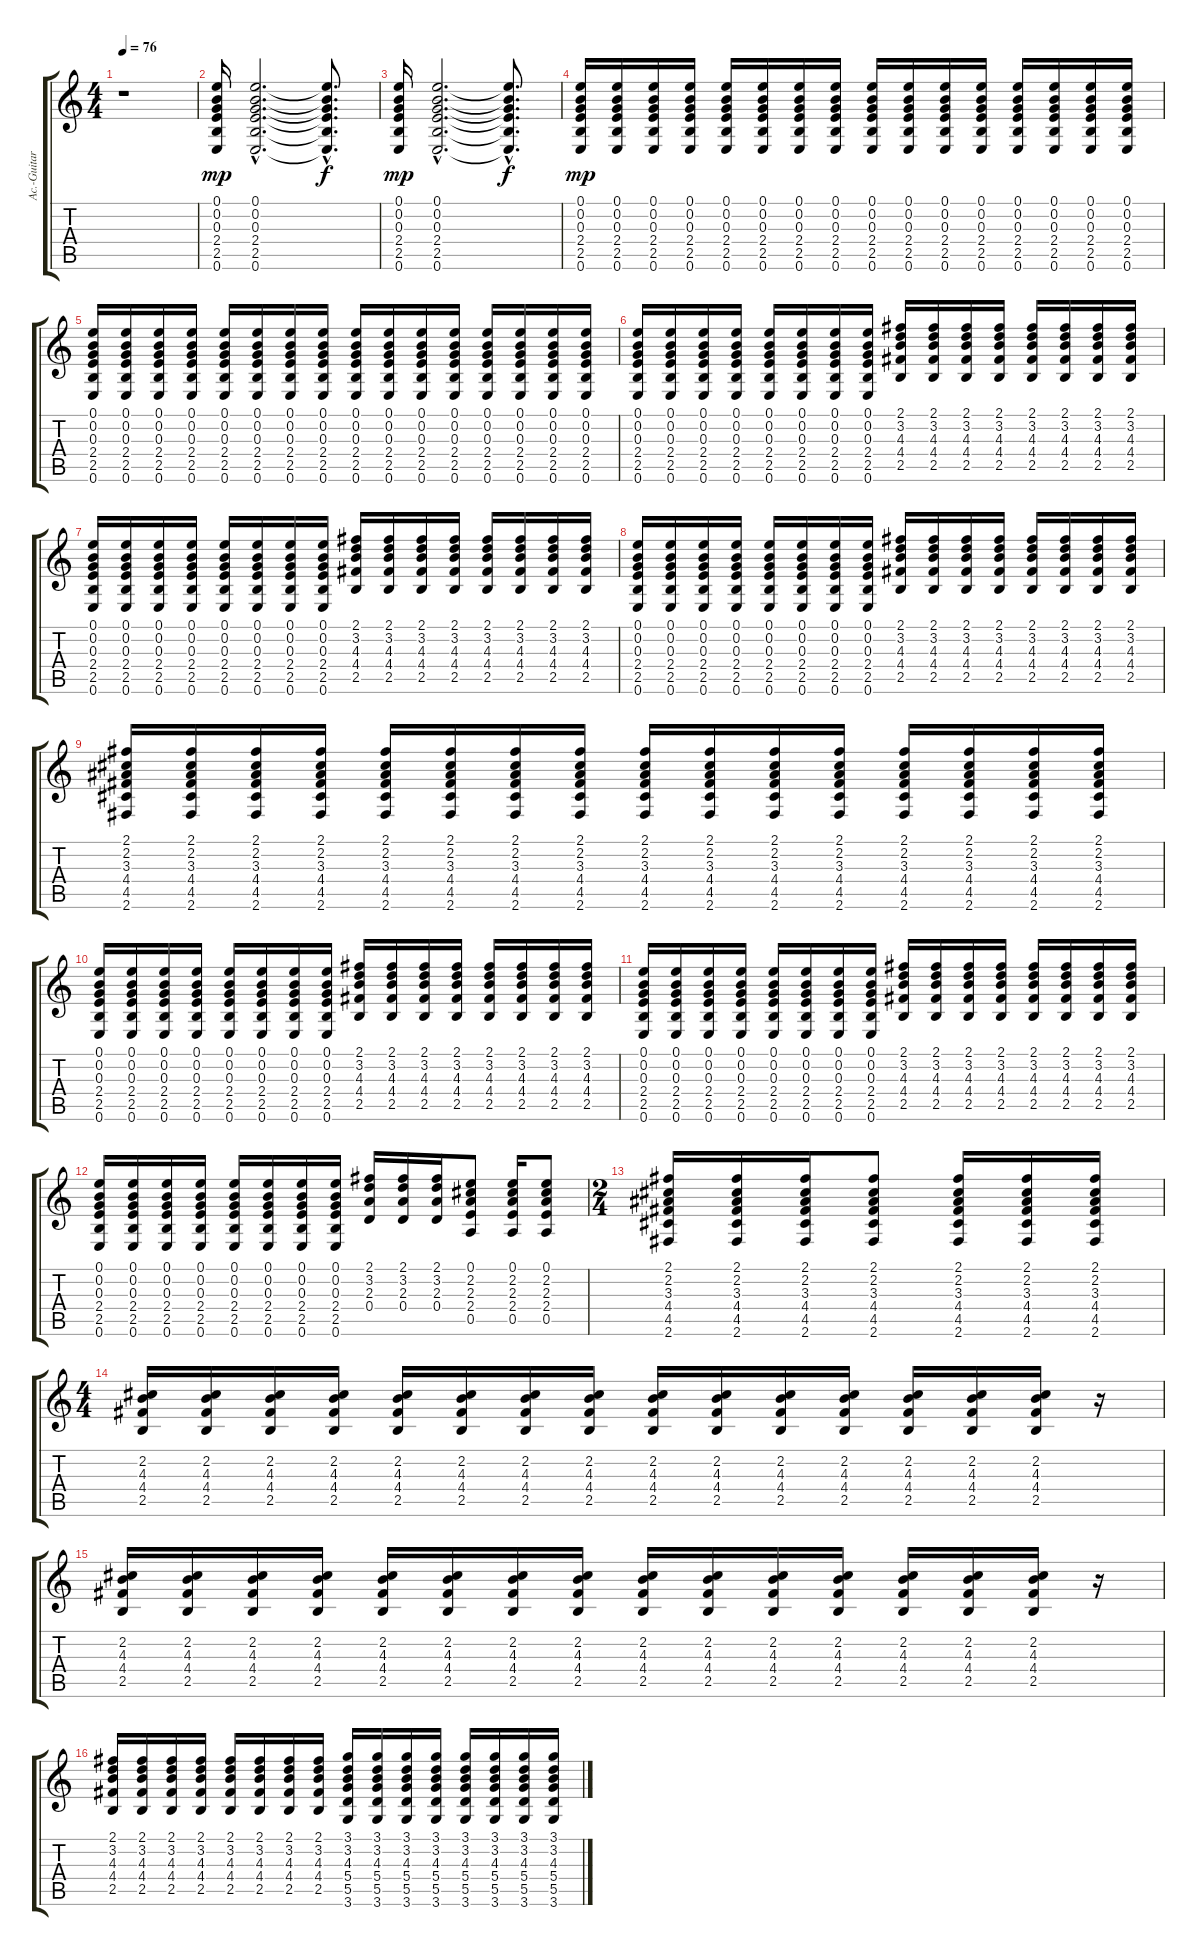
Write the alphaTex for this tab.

\track ("Ac.-Guitar 2" "Ac.-Guitar") {instrument acousticguitarsteel}
\staff {score tabs}
\tuning (E4 B3 G3 D3 A2 E2) {hide}
\ts (4 4)
\tempo 76
\clef g2
\ks c
r.1{dy mp instrument acousticguitarsteel} |
(0.1 0.2 0.3 2.4 2.5 0.6).16 (0.1{hac} 0.2{hac} 0.3{hac} 2.4{hac} 2.5{hac} 0.6{hac}).2{d} (0.1{hac t} 0.2{hac t} 0.3{hac t} 2.4{hac t} 2.5{hac t} 0.6{hac t}).8{d dy f} |
(0.1 0.2 0.3 2.4 2.5 0.6).16{dy mp} (0.1{hac} 0.2{hac} 0.3{hac} 2.4{hac} 2.5{hac} 0.6{hac}).2{d} (0.1{hac t} 0.2{hac t} 0.3{hac t} 2.4{hac t} 2.5{hac t} 0.6{hac t}).8{d dy f} |
(0.1 0.2 0.3 2.4 2.5 0.6).16{dy mp} (0.1 0.2 0.3 2.4 2.5 0.6).16 (0.1 0.2 0.3 2.4 2.5 0.6).16 (0.1 0.2 0.3 2.4 2.5 0.6).16 (0.1 0.2 0.3 2.4 2.5 0.6).16 (0.1 0.2 0.3 2.4 2.5 0.6).16 (0.1 0.2 0.3 2.4 2.5 0.6).16 (0.1 0.2 0.3 2.4 2.5 0.6).16 (0.1 0.2 0.3 2.4 2.5 0.6).16 (0.1 0.2 0.3 2.4 2.5 0.6).16 (0.1 0.2 0.3 2.4 2.5 0.6).16 (0.1 0.2 0.3 2.4 2.5 0.6).16 (0.1 0.2 0.3 2.4 2.5 0.6).16 (0.1 0.2 0.3 2.4 2.5 0.6).16 (0.1 0.2 0.3 2.4 2.5 0.6).16 (0.1 0.2 0.3 2.4 2.5 0.6).16 |
(0.1 0.2 0.3 2.4 2.5 0.6).16 (0.1 0.2 0.3 2.4 2.5 0.6).16 (0.1 0.2 0.3 2.4 2.5 0.6).16 (0.1 0.2 0.3 2.4 2.5 0.6).16 (0.1 0.2 0.3 2.4 2.5 0.6).16 (0.1 0.2 0.3 2.4 2.5 0.6).16 (0.1 0.2 0.3 2.4 2.5 0.6).16 (0.1 0.2 0.3 2.4 2.5 0.6).16 (0.1 0.2 0.3 2.4 2.5 0.6).16 (0.1 0.2 0.3 2.4 2.5 0.6).16 (0.1 0.2 0.3 2.4 2.5 0.6).16 (0.1 0.2 0.3 2.4 2.5 0.6).16 (0.1 0.2 0.3 2.4 2.5 0.6).16 (0.1 0.2 0.3 2.4 2.5 0.6).16 (0.1 0.2 0.3 2.4 2.5 0.6).16 (0.1 0.2 0.3 2.4 2.5 0.6).16 |
(0.1 0.2 0.3 2.4 2.5 0.6).16 (0.1 0.2 0.3 2.4 2.5 0.6).16 (0.1 0.2 0.3 2.4 2.5 0.6).16 (0.1 0.2 0.3 2.4 2.5 0.6).16 (0.1 0.2 0.3 2.4 2.5 0.6).16 (0.1 0.2 0.3 2.4 2.5 0.6).16 (0.1 0.2 0.3 2.4 2.5 0.6).16 (0.1 0.2 0.3 2.4 2.5 0.6).16 (2.1 3.2 4.3 4.4 2.5).16 (2.1 3.2 4.3 4.4 2.5).16 (2.1 3.2 4.3 4.4 2.5).16 (2.1 3.2 4.3 4.4 2.5).16 (2.1 3.2 4.3 4.4 2.5).16 (2.1 3.2 4.3 4.4 2.5).16 (2.1 3.2 4.3 4.4 2.5).16 (2.1 3.2 4.3 4.4 2.5).16 |
(0.1 0.2 0.3 2.4 2.5 0.6).16 (0.1 0.2 0.3 2.4 2.5 0.6).16 (0.1 0.2 0.3 2.4 2.5 0.6).16 (0.1 0.2 0.3 2.4 2.5 0.6).16 (0.1 0.2 0.3 2.4 2.5 0.6).16 (0.1 0.2 0.3 2.4 2.5 0.6).16 (0.1 0.2 0.3 2.4 2.5 0.6).16 (0.1 0.2 0.3 2.4 2.5 0.6).16 (2.1 3.2 4.3 4.4 2.5).16 (2.1 3.2 4.3 4.4 2.5).16 (2.1 3.2 4.3 4.4 2.5).16 (2.1 3.2 4.3 4.4 2.5).16 (2.1 3.2 4.3 4.4 2.5).16 (2.1 3.2 4.3 4.4 2.5).16 (2.1 3.2 4.3 4.4 2.5).16 (2.1 3.2 4.3 4.4 2.5).16 |
(0.1 0.2 0.3 2.4 2.5 0.6).16 (0.1 0.2 0.3 2.4 2.5 0.6).16 (0.1 0.2 0.3 2.4 2.5 0.6).16 (0.1 0.2 0.3 2.4 2.5 0.6).16 (0.1 0.2 0.3 2.4 2.5 0.6).16 (0.1 0.2 0.3 2.4 2.5 0.6).16 (0.1 0.2 0.3 2.4 2.5 0.6).16 (0.1 0.2 0.3 2.4 2.5 0.6).16 (2.1 3.2 4.3 4.4 2.5).16 (2.1 3.2 4.3 4.4 2.5).16 (2.1 3.2 4.3 4.4 2.5).16 (2.1 3.2 4.3 4.4 2.5).16 (2.1 3.2 4.3 4.4 2.5).16 (2.1 3.2 4.3 4.4 2.5).16 (2.1 3.2 4.3 4.4 2.5).16 (2.1 3.2 4.3 4.4 2.5).16 |
(2.1 2.2 3.3 4.4 4.5 2.6).16 (2.1 2.2 3.3 4.4 4.5 2.6).16 (2.1 2.2 3.3 4.4 4.5 2.6).16 (2.1 2.2 3.3 4.4 4.5 2.6).16 (2.1 2.2 3.3 4.4 4.5 2.6).16 (2.1 2.2 3.3 4.4 4.5 2.6).16 (2.1 2.2 3.3 4.4 4.5 2.6).16 (2.1 2.2 3.3 4.4 4.5 2.6).16 (2.1 2.2 3.3 4.4 4.5 2.6).16 (2.1 2.2 3.3 4.4 4.5 2.6).16 (2.1 2.2 3.3 4.4 4.5 2.6).16 (2.1 2.2 3.3 4.4 4.5 2.6).16 (2.1 2.2 3.3 4.4 4.5 2.6).16 (2.1 2.2 3.3 4.4 4.5 2.6).16 (2.1 2.2 3.3 4.4 4.5 2.6).16 (2.1 2.2 3.3 4.4 4.5 2.6).16 |
(0.1 0.2 0.3 2.4 2.5 0.6).16 (0.1 0.2 0.3 2.4 2.5 0.6).16 (0.1 0.2 0.3 2.4 2.5 0.6).16 (0.1 0.2 0.3 2.4 2.5 0.6).16 (0.1 0.2 0.3 2.4 2.5 0.6).16 (0.1 0.2 0.3 2.4 2.5 0.6).16 (0.1 0.2 0.3 2.4 2.5 0.6).16 (0.1 0.2 0.3 2.4 2.5 0.6).16 (2.1 3.2 4.3 4.4 2.5).16 (2.1 3.2 4.3 4.4 2.5).16 (2.1 3.2 4.3 4.4 2.5).16 (2.1 3.2 4.3 4.4 2.5).16 (2.1 3.2 4.3 4.4 2.5).16 (2.1 3.2 4.3 4.4 2.5).16 (2.1 3.2 4.3 4.4 2.5).16 (2.1 3.2 4.3 4.4 2.5).16 |
(0.1 0.2 0.3 2.4 2.5 0.6).16 (0.1 0.2 0.3 2.4 2.5 0.6).16 (0.1 0.2 0.3 2.4 2.5 0.6).16 (0.1 0.2 0.3 2.4 2.5 0.6).16 (0.1 0.2 0.3 2.4 2.5 0.6).16 (0.1 0.2 0.3 2.4 2.5 0.6).16 (0.1 0.2 0.3 2.4 2.5 0.6).16 (0.1 0.2 0.3 2.4 2.5 0.6).16 (2.1 3.2 4.3 4.4 2.5).16 (2.1 3.2 4.3 4.4 2.5).16 (2.1 3.2 4.3 4.4 2.5).16 (2.1 3.2 4.3 4.4 2.5).16 (2.1 3.2 4.3 4.4 2.5).16 (2.1 3.2 4.3 4.4 2.5).16 (2.1 3.2 4.3 4.4 2.5).16 (2.1 3.2 4.3 4.4 2.5).16 |
(0.1 0.2 0.3 2.4 2.5 0.6).16 (0.1 0.2 0.3 2.4 2.5 0.6).16 (0.1 0.2 0.3 2.4 2.5 0.6).16 (0.1 0.2 0.3 2.4 2.5 0.6).16 (0.1 0.2 0.3 2.4 2.5 0.6).16 (0.1 0.2 0.3 2.4 2.5 0.6).16 (0.1 0.2 0.3 2.4 2.5 0.6).16 (0.1 0.2 0.3 2.4 2.5 0.6).16 (2.1 3.2 2.3 0.4).16 (2.1 3.2 2.3 0.4).16 (2.1 3.2 2.3 0.4).16 (0.1 2.2 2.3 2.4 0.5).8 (0.1 2.2 2.3 2.4 0.5).16 (0.1 2.2 2.3 2.4 0.5).8 |
\ts (2 4)
(2.1 2.2 3.3 4.4 4.5 2.6).16 (2.1 2.2 3.3 4.4 4.5 2.6).16 (2.1 2.2 3.3 4.4 4.5 2.6).16 (2.1 2.2 3.3 4.4 4.5 2.6).8 (2.1 2.2 3.3 4.4 4.5 2.6).16 (2.1 2.2 3.3 4.4 4.5 2.6).16 (2.1 2.2 3.3 4.4 4.5 2.6).16 |
\ts (4 4)
(2.2 4.3 4.4 2.5).16 (2.2 4.3 4.4 2.5).16 (2.2 4.3 4.4 2.5).16 (2.2 4.3 4.4 2.5).16 (2.2 4.3 4.4 2.5).16 (2.2 4.3 4.4 2.5).16 (2.2 4.3 4.4 2.5).16 (2.2 4.3 4.4 2.5).16 (2.2 4.3 4.4 2.5).16 (2.2 4.3 4.4 2.5).16 (2.2 4.3 4.4 2.5).16 (2.2 4.3 4.4 2.5).16 (2.2 4.3 4.4 2.5).16 (2.2 4.3 4.4 2.5).16 (2.2 4.3 4.4 2.5).16 r.16 |
(2.2 4.3 4.4 2.5).16 (2.2 4.3 4.4 2.5).16 (2.2 4.3 4.4 2.5).16 (2.2 4.3 4.4 2.5).16 (2.2 4.3 4.4 2.5).16 (2.2 4.3 4.4 2.5).16 (2.2 4.3 4.4 2.5).16 (2.2 4.3 4.4 2.5).16 (2.2 4.3 4.4 2.5).16 (2.2 4.3 4.4 2.5).16 (2.2 4.3 4.4 2.5).16 (2.2 4.3 4.4 2.5).16 (2.2 4.3 4.4 2.5).16 (2.2 4.3 4.4 2.5).16 (2.2 4.3 4.4 2.5).16 r.16 |
(2.1 3.2 4.3 4.4 2.5).16 (2.1 3.2 4.3 4.4 2.5).16 (2.1 3.2 4.3 4.4 2.5).16 (2.1 3.2 4.3 4.4 2.5).16 (2.1 3.2 4.3 4.4 2.5).16 (2.1 3.2 4.3 4.4 2.5).16 (2.1 3.2 4.3 4.4 2.5).16 (2.1 3.2 4.3 4.4 2.5).16 (3.1 3.2 4.3 5.4 5.5 3.6).16 (3.1 3.2 4.3 5.4 5.5 3.6).16 (3.1 3.2 4.3 5.4 5.5 3.6).16 (3.1 3.2 4.3 5.4 5.5 3.6).16 (3.1 3.2 4.3 5.4 5.5 3.6).16 (3.1 3.2 4.3 5.4 5.5 3.6).16 (3.1 3.2 4.3 5.4 5.5 3.6).16 (3.1 3.2 4.3 5.4 5.5 3.6).16
